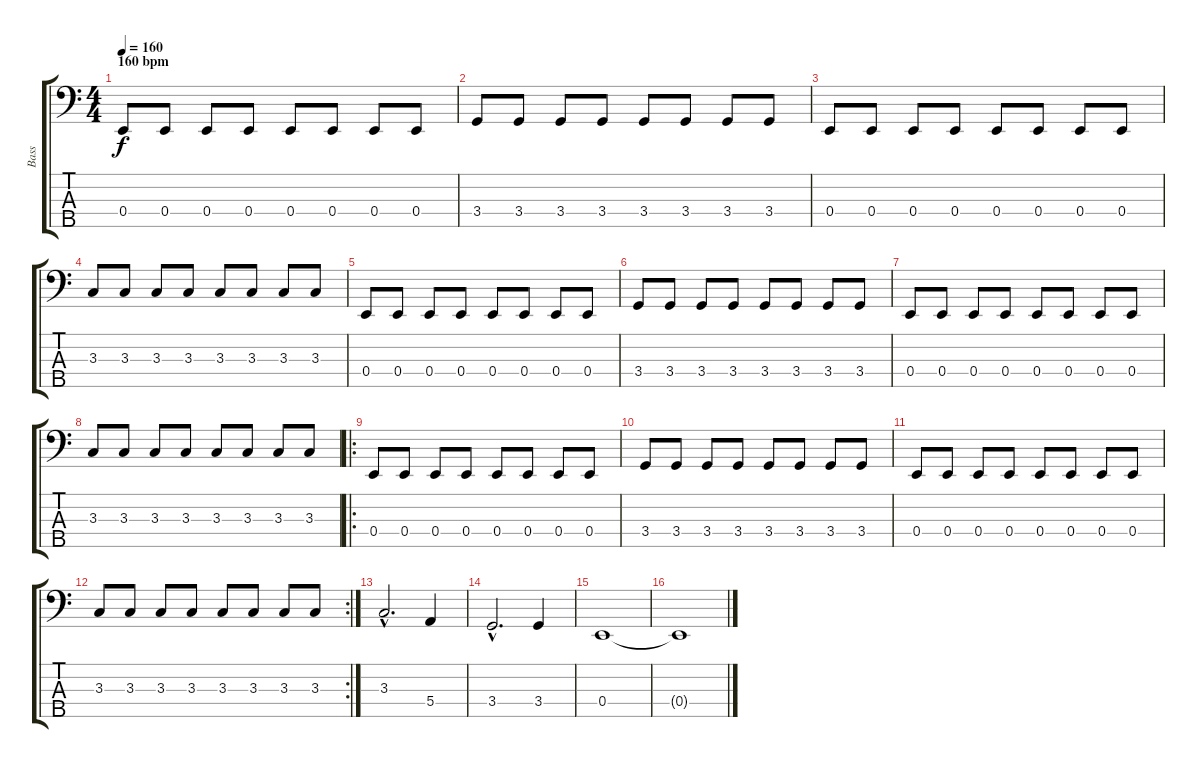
\track ("Bass" "Bass") {instrument electricbassfinger}
\staff {score tabs}
\tuning (G2 D2 A1 E1 B0) {hide}
\ts (4 4)
\section ("" "160 bpm")
\tempo 160
\clef f4
\ks c
0.4.8{dy f} 0.4.8 0.4.8 0.4.8 0.4.8 0.4.8 0.4.8 0.4.8 |
3.4.8 3.4.8 3.4.8 3.4.8 3.4.8 3.4.8 3.4.8 3.4.8 |
0.4.8 0.4.8 0.4.8 0.4.8 0.4.8 0.4.8 0.4.8 0.4.8 |
3.3.8 3.3.8 3.3.8 3.3.8 3.3.8 3.3.8 3.3.8 3.3.8 |
0.4.8 0.4.8 0.4.8 0.4.8 0.4.8 0.4.8 0.4.8 0.4.8 |
3.4.8 3.4.8 3.4.8 3.4.8 3.4.8 3.4.8 3.4.8 3.4.8 |
0.4.8 0.4.8 0.4.8 0.4.8 0.4.8 0.4.8 0.4.8 0.4.8 |
3.3.8 3.3.8 3.3.8 3.3.8 3.3.8 3.3.8 3.3.8 3.3.8 |
\ro
0.4.8 0.4.8 0.4.8 0.4.8 0.4.8 0.4.8 0.4.8 0.4.8 |
3.4.8 3.4.8 3.4.8 3.4.8 3.4.8 3.4.8 3.4.8 3.4.8 |
0.4.8 0.4.8 0.4.8 0.4.8 0.4.8 0.4.8 0.4.8 0.4.8 |
\rc 2
3.3.8 3.3.8 3.3.8 3.3.8 3.3.8 3.3.8 3.3.8 3.3.8 |
3.3{hac}.2{d} 5.4.4 |
3.4{hac}.2{d} 3.4.4 |
0.4.1 |
0.4{t}.1
